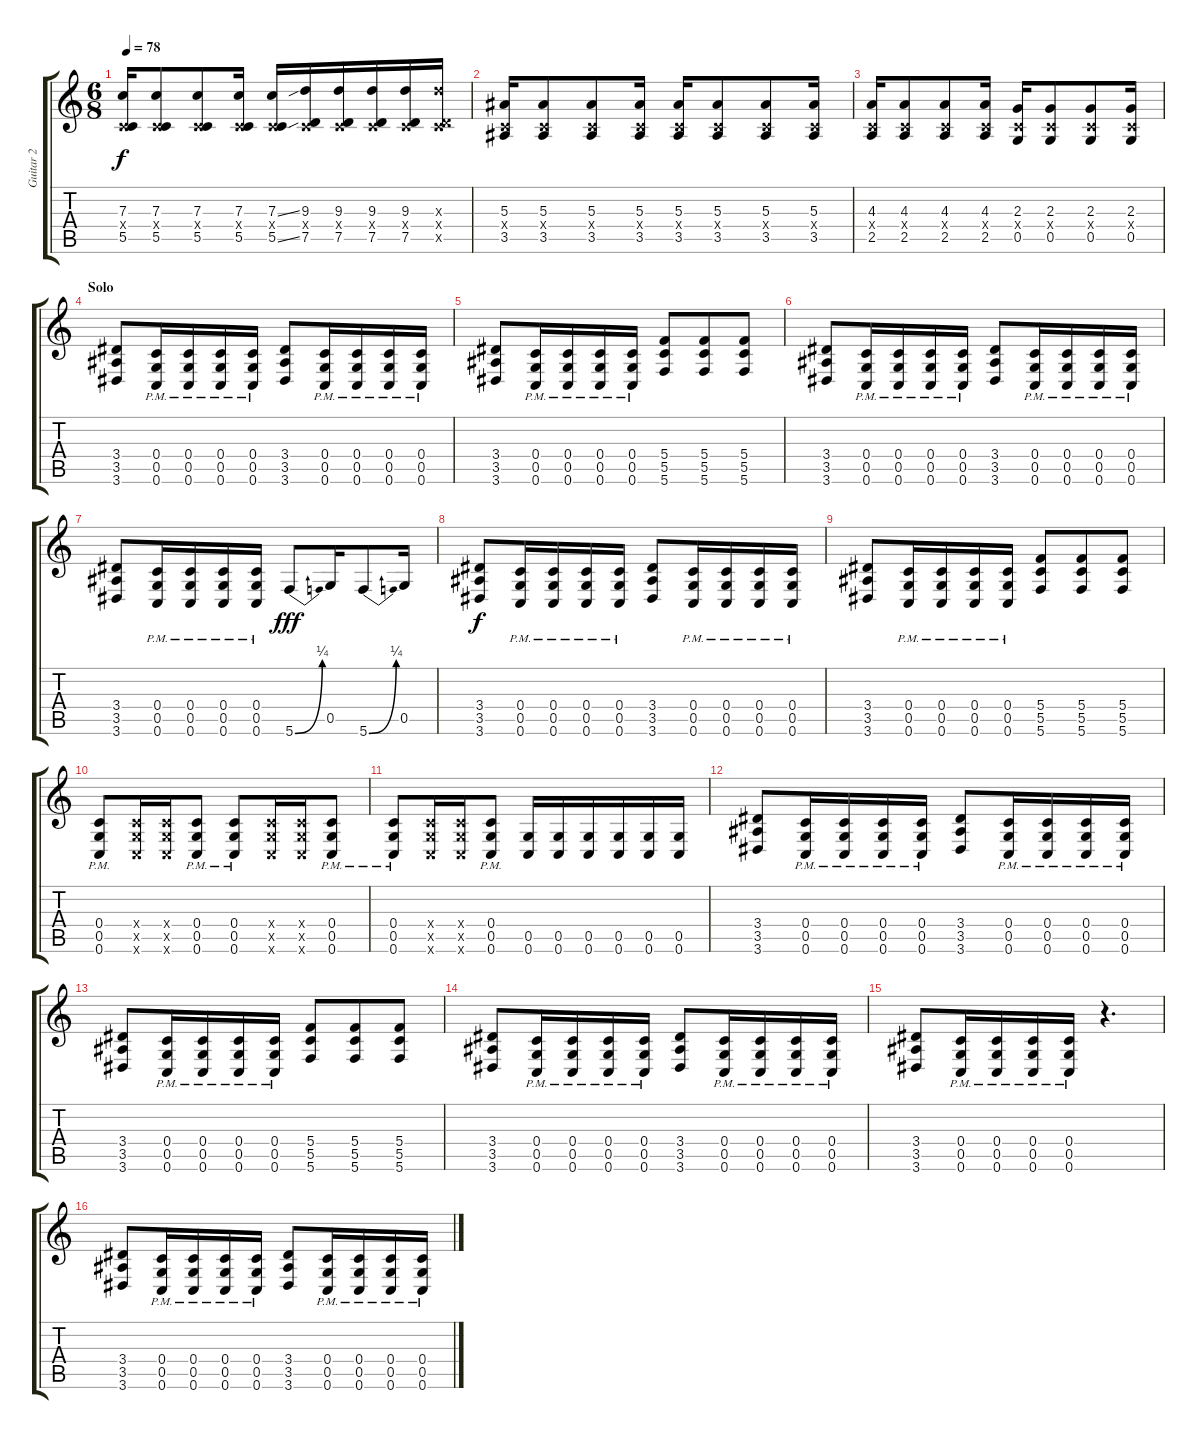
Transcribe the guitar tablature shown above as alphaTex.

\track ("Guitar 2" "Guitar 2") {instrument overdrivenguitar}
\staff {score tabs}
\tuning (D4 A3 F3 C3 G2 C2) {hide}
\ts (6 8)
\tempo 78
\clef g2
\ks c
(7.3 0.4{x} 5.5).16{dy f} (7.3 0.4{x} 5.5).8 (7.3 0.4{x} 5.5).8 (7.3 0.4{x} 5.5).16 (7.3{ss} 0.4{x} 5.5{ss}).16 (9.3 0.4{x} 7.5).16 (9.3 0.4{x} 7.5).16 (9.3 0.4{x} 7.5).16 (9.3 0.4{x} 7.5).16 (9.3{x} 0.4{x} 7.5{x}).16 |
(5.3 0.4{x} 3.5).16 (5.3 0.4{x} 3.5).8 (5.3 0.4{x} 3.5).8 (5.3 0.4{x} 3.5).16 (5.3 0.4{x} 3.5).16 (5.3 0.4{x} 3.5).8 (5.3 0.4{x} 3.5).8 (5.3 0.4{x} 3.5).16 |
(4.3 0.4{x} 2.5).16 (4.3 0.4{x} 2.5).8 (4.3 0.4{x} 2.5).8 (4.3 0.4{x} 2.5).16 (2.3 0.4{x} 0.5).16 (2.3 0.4{x} 0.5).8 (2.3 0.4{x} 0.5).8 (2.3 0.4{x} 0.5).16 |
\section ("" "Solo")
(3.4 3.5 3.6).8 (0.4{pm} 0.5{pm} 0.6{pm}).16 (0.4{pm} 0.5{pm} 0.6{pm}).16 (0.4{pm} 0.5{pm} 0.6{pm}).16 (0.4{pm} 0.5{pm} 0.6{pm}).16 (3.4 3.5 3.6).8 (0.4{pm} 0.5{pm} 0.6{pm}).16 (0.4{pm} 0.5{pm} 0.6{pm}).16 (0.4{pm} 0.5{pm} 0.6{pm}).16 (0.4{pm} 0.5{pm} 0.6{pm}).16 |
(3.4 3.5 3.6).8 (0.4{pm} 0.5{pm} 0.6{pm}).16 (0.4{pm} 0.5{pm} 0.6{pm}).16 (0.4{pm} 0.5{pm} 0.6{pm}).16 (0.4{pm} 0.5{pm} 0.6{pm}).16 (5.4 5.5 5.6).8 (5.4 5.5 5.6).8 (5.4 5.5 5.6).8 |
(3.4 3.5 3.6).8 (0.4{pm} 0.5{pm} 0.6{pm}).16 (0.4{pm} 0.5{pm} 0.6{pm}).16 (0.4{pm} 0.5{pm} 0.6{pm}).16 (0.4{pm} 0.5{pm} 0.6{pm}).16 (3.4 3.5 3.6).8 (0.4{pm} 0.5{pm} 0.6{pm}).16 (0.4{pm} 0.5{pm} 0.6{pm}).16 (0.4{pm} 0.5{pm} 0.6{pm}).16 (0.4{pm} 0.5{pm} 0.6{pm}).16 |
(3.4 3.5 3.6).8 (0.4{pm} 0.5{pm} 0.6{pm}).16 (0.4{pm} 0.5{pm} 0.6{pm}).16 (0.4{pm} 0.5{pm} 0.6{pm}).16 (0.4{pm} 0.5{pm} 0.6{pm}).16 5.6{be (bend 0 0 60 1)}.8{dy fff} 0.5.16 5.6{be (bend 0 0 60 1)}.8 0.5.16 |
(3.4 3.5 3.6).8{dy f} (0.4{pm} 0.5{pm} 0.6{pm}).16 (0.4{pm} 0.5{pm} 0.6{pm}).16 (0.4{pm} 0.5{pm} 0.6{pm}).16 (0.4{pm} 0.5{pm} 0.6{pm}).16 (3.4 3.5 3.6).8 (0.4{pm} 0.5{pm} 0.6{pm}).16 (0.4{pm} 0.5{pm} 0.6{pm}).16 (0.4{pm} 0.5{pm} 0.6{pm}).16 (0.4{pm} 0.5{pm} 0.6{pm}).16 |
(3.4 3.5 3.6).8 (0.4{pm} 0.5{pm} 0.6{pm}).16 (0.4{pm} 0.5{pm} 0.6{pm}).16 (0.4{pm} 0.5{pm} 0.6{pm}).16 (0.4{pm} 0.5{pm} 0.6{pm}).16 (5.4 5.5 5.6).8 (5.4 5.5 5.6).8 (5.4 5.5 5.6).8 |
(0.4{pm} 0.5{pm} 0.6{pm}).8 (0.4{x} 0.5{x} 0.6{x}).16 (0.4{x} 0.5{x} 0.6{x}).16 (0.4{pm} 0.5{pm} 0.6{pm}).8 (0.4{pm} 0.5{pm} 0.6{pm}).8 (0.4{x} 0.5{x} 0.6{x}).16 (0.4{x} 0.5{x} 0.6{x}).16 (0.4{pm} 0.5{pm} 0.6{pm}).8 |
(0.4{pm} 0.5{pm} 0.6{pm}).8 (0.4{x} 0.5{x} 0.6{x}).16 (0.4{x} 0.5{x} 0.6{x}).16 (0.4{pm} 0.5{pm} 0.6{pm}).8 (0.5 0.6).16 (0.5 0.6).16 (0.5 0.6).16 (0.5 0.6).16 (0.5 0.6).16 (0.5 0.6).16 |
(3.4 3.5 3.6).8 (0.4{pm} 0.5{pm} 0.6{pm}).16 (0.4{pm} 0.5{pm} 0.6{pm}).16 (0.4{pm} 0.5{pm} 0.6{pm}).16 (0.4{pm} 0.5{pm} 0.6{pm}).16 (3.4 3.5 3.6).8 (0.4{pm} 0.5{pm} 0.6{pm}).16 (0.4{pm} 0.5{pm} 0.6{pm}).16 (0.4{pm} 0.5{pm} 0.6{pm}).16 (0.4{pm} 0.5{pm} 0.6{pm}).16 |
(3.4 3.5 3.6).8 (0.4{pm} 0.5{pm} 0.6{pm}).16 (0.4{pm} 0.5{pm} 0.6{pm}).16 (0.4{pm} 0.5{pm} 0.6{pm}).16 (0.4{pm} 0.5{pm} 0.6{pm}).16 (5.4 5.5 5.6).8 (5.4 5.5 5.6).8 (5.4 5.5 5.6).8 |
(3.4 3.5 3.6).8 (0.4{pm} 0.5{pm} 0.6{pm}).16 (0.4{pm} 0.5{pm} 0.6{pm}).16 (0.4{pm} 0.5{pm} 0.6{pm}).16 (0.4{pm} 0.5{pm} 0.6{pm}).16 (3.4 3.5 3.6).8 (0.4{pm} 0.5{pm} 0.6{pm}).16 (0.4{pm} 0.5{pm} 0.6{pm}).16 (0.4{pm} 0.5{pm} 0.6{pm}).16 (0.4{pm} 0.5{pm} 0.6{pm}).16 |
(3.4 3.5 3.6).8 (0.4{pm} 0.5{pm} 0.6{pm}).16 (0.4{pm} 0.5{pm} 0.6{pm}).16 (0.4{pm} 0.5{pm} 0.6{pm}).16 (0.4{pm} 0.5{pm} 0.6{pm}).16 r.4{d} |
(3.4 3.5 3.6).8 (0.4{pm} 0.5{pm} 0.6{pm}).16 (0.4{pm} 0.5{pm} 0.6{pm}).16 (0.4{pm} 0.5{pm} 0.6{pm}).16 (0.4{pm} 0.5{pm} 0.6{pm}).16 (3.4 3.5 3.6).8 (0.4{pm} 0.5{pm} 0.6{pm}).16 (0.4{pm} 0.5{pm} 0.6{pm}).16 (0.4{pm} 0.5{pm} 0.6{pm}).16 (0.4{pm} 0.5{pm} 0.6{pm}).16
